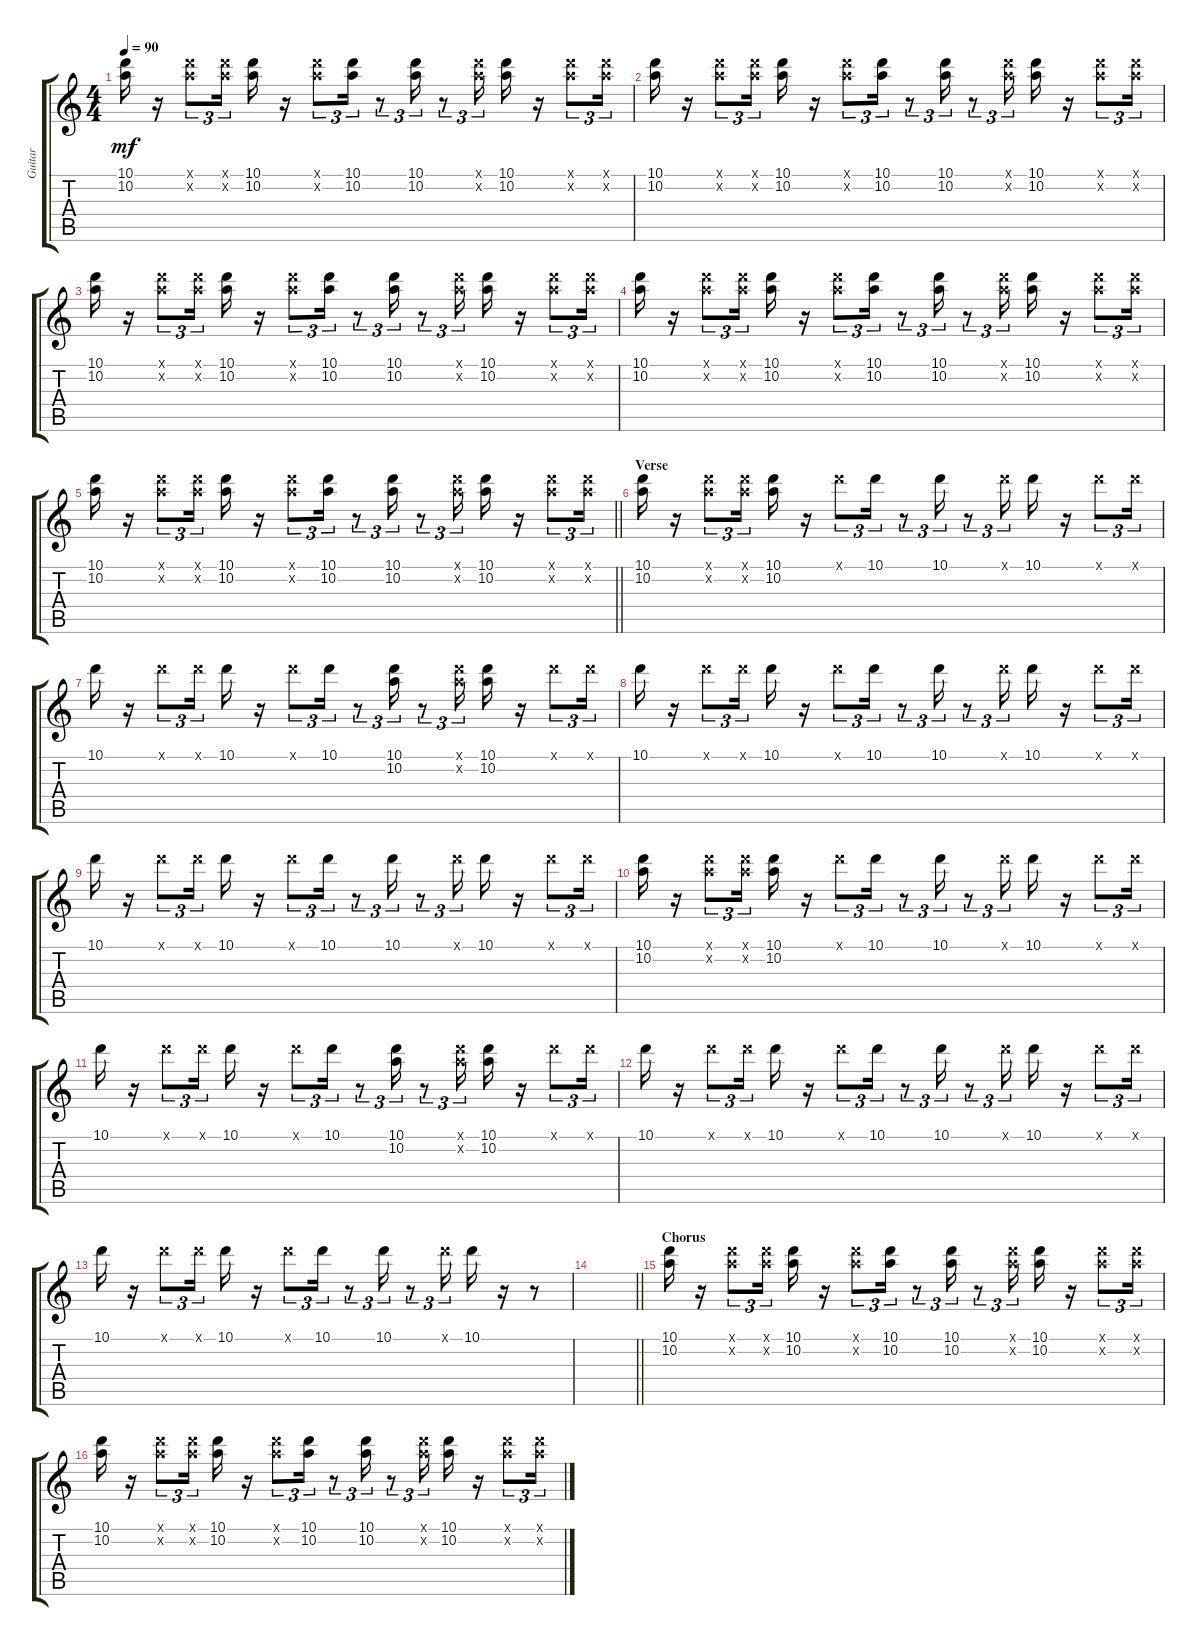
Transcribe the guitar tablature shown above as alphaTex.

\track ("Guitar" "Guitar") {instrument electricguitarclean}
\staff {score tabs}
\tuning (E4 B3 G3 D3 A2 E2) {hide}
\ts (4 4)
\tempo 90
\clef g2
\ks c
(10.1 10.2).16{dy mf} r.16 (10.1{x} 10.2{x}).8{tu (3 2)} (10.1{x} 10.2{x}).16{tu (3 2)} (10.1 10.2).16 r.16 (10.1{x} 10.2{x}).8{tu (3 2)} (10.1 10.2).16{tu (3 2)} r.8{tu (3 2)} (10.1 10.2).16{tu (3 2)} r.8{tu (3 2)} (10.1{x} 10.2{x}).16{tu (3 2)} (10.1 10.2).16 r.16 (10.1{x} 10.2{x}).8{tu (3 2)} (10.1{x} 10.2{x}).16{tu (3 2)} |
(10.1 10.2).16 r.16 (10.1{x} 10.2{x}).8{tu (3 2)} (10.1{x} 10.2{x}).16{tu (3 2)} (10.1 10.2).16 r.16 (10.1{x} 10.2{x}).8{tu (3 2)} (10.1 10.2).16{tu (3 2)} r.8{tu (3 2)} (10.1 10.2).16{tu (3 2)} r.8{tu (3 2)} (10.1{x} 10.2{x}).16{tu (3 2)} (10.1 10.2).16 r.16 (10.1{x} 10.2{x}).8{tu (3 2)} (10.1{x} 10.2{x}).16{tu (3 2)} |
(10.1 10.2).16 r.16 (10.1{x} 10.2{x}).8{tu (3 2)} (10.1{x} 10.2{x}).16{tu (3 2)} (10.1 10.2).16 r.16 (10.1{x} 10.2{x}).8{tu (3 2)} (10.1 10.2).16{tu (3 2)} r.8{tu (3 2)} (10.1 10.2).16{tu (3 2)} r.8{tu (3 2)} (10.1{x} 10.2{x}).16{tu (3 2)} (10.1 10.2).16 r.16 (10.1{x} 10.2{x}).8{tu (3 2)} (10.1{x} 10.2{x}).16{tu (3 2)} |
(10.1 10.2).16 r.16 (10.1{x} 10.2{x}).8{tu (3 2)} (10.1{x} 10.2{x}).16{tu (3 2)} (10.1 10.2).16 r.16 (10.1{x} 10.2{x}).8{tu (3 2)} (10.1 10.2).16{tu (3 2)} r.8{tu (3 2)} (10.1 10.2).16{tu (3 2)} r.8{tu (3 2)} (10.1{x} 10.2{x}).16{tu (3 2)} (10.1 10.2).16 r.16 (10.1{x} 10.2{x}).8{tu (3 2)} (10.1{x} 10.2{x}).16{tu (3 2)} |
\barLineRight lightlight
(10.1 10.2).16 r.16 (10.1{x} 10.2{x}).8{tu (3 2)} (10.1{x} 10.2{x}).16{tu (3 2)} (10.1 10.2).16 r.16 (10.1{x} 10.2{x}).8{tu (3 2)} (10.1 10.2).16{tu (3 2)} r.8{tu (3 2)} (10.1 10.2).16{tu (3 2)} r.8{tu (3 2)} (10.1{x} 10.2{x}).16{tu (3 2)} (10.1 10.2).16 r.16 (10.1{x} 10.2{x}).8{tu (3 2)} (10.1{x} 10.2{x}).16{tu (3 2)} |
\section ("" "Verse")
(10.1 10.2).16 r.16 (10.1{x} 10.2{x}).8{tu (3 2)} (10.1{x} 10.2{x}).16{tu (3 2)} (10.1 10.2).16 r.16 10.1{x}.8{tu (3 2)} 10.1.16{tu (3 2)} r.8{tu (3 2)} 10.1.16{tu (3 2)} r.8{tu (3 2)} 10.1{x}.16{tu (3 2)} 10.1.16 r.16 10.1{x}.8{tu (3 2)} 10.1{x}.16{tu (3 2)} |
10.1.16 r.16 10.1{x}.8{tu (3 2)} 10.1{x}.16{tu (3 2)} 10.1.16 r.16 10.1{x}.8{tu (3 2)} 10.1.16{tu (3 2)} r.8{tu (3 2)} (10.1 10.2).16{tu (3 2)} r.8{tu (3 2)} (10.1{x} 10.2{x}).16{tu (3 2)} (10.1 10.2).16 r.16 10.1{x}.8{tu (3 2)} 10.1{x}.16{tu (3 2)} |
10.1.16 r.16 10.1{x}.8{tu (3 2)} 10.1{x}.16{tu (3 2)} 10.1.16 r.16 10.1{x}.8{tu (3 2)} 10.1.16{tu (3 2)} r.8{tu (3 2)} 10.1.16{tu (3 2)} r.8{tu (3 2)} 10.1{x}.16{tu (3 2)} 10.1.16 r.16 10.1{x}.8{tu (3 2)} 10.1{x}.16{tu (3 2)} |
10.1.16 r.16 10.1{x}.8{tu (3 2)} 10.1{x}.16{tu (3 2)} 10.1.16 r.16 10.1{x}.8{tu (3 2)} 10.1.16{tu (3 2)} r.8{tu (3 2)} 10.1.16{tu (3 2)} r.8{tu (3 2)} 10.1{x}.16{tu (3 2)} 10.1.16 r.16 10.1{x}.8{tu (3 2)} 10.1{x}.16{tu (3 2)} |
(10.1 10.2).16 r.16 (10.1{x} 10.2{x}).8{tu (3 2)} (10.1{x} 10.2{x}).16{tu (3 2)} (10.1 10.2).16 r.16 10.1{x}.8{tu (3 2)} 10.1.16{tu (3 2)} r.8{tu (3 2)} 10.1.16{tu (3 2)} r.8{tu (3 2)} 10.1{x}.16{tu (3 2)} 10.1.16 r.16 10.1{x}.8{tu (3 2)} 10.1{x}.16{tu (3 2)} |
10.1.16 r.16 10.1{x}.8{tu (3 2)} 10.1{x}.16{tu (3 2)} 10.1.16 r.16 10.1{x}.8{tu (3 2)} 10.1.16{tu (3 2)} r.8{tu (3 2)} (10.1 10.2).16{tu (3 2)} r.8{tu (3 2)} (10.1{x} 10.2{x}).16{tu (3 2)} (10.1 10.2).16 r.16 10.1{x}.8{tu (3 2)} 10.1{x}.16{tu (3 2)} |
10.1.16 r.16 10.1{x}.8{tu (3 2)} 10.1{x}.16{tu (3 2)} 10.1.16 r.16 10.1{x}.8{tu (3 2)} 10.1.16{tu (3 2)} r.8{tu (3 2)} 10.1.16{tu (3 2)} r.8{tu (3 2)} 10.1{x}.16{tu (3 2)} 10.1.16 r.16 10.1{x}.8{tu (3 2)} 10.1{x}.16{tu (3 2)} |
10.1.16 r.16 10.1{x}.8{tu (3 2)} 10.1{x}.16{tu (3 2)} 10.1.16 r.16 10.1{x}.8{tu (3 2)} 10.1.16{tu (3 2)} r.8{tu (3 2)} 10.1.16{tu (3 2)} r.8{tu (3 2)} 10.1{x}.16{tu (3 2)} 10.1.16 r.16 r.8 |
\barLineRight lightlight
|
\section ("" "Chorus")
(10.1 10.2).16 r.16 (10.1{x} 10.2{x}).8{tu (3 2)} (10.1{x} 10.2{x}).16{tu (3 2)} (10.1 10.2).16 r.16 (10.1{x} 10.2{x}).8{tu (3 2)} (10.1 10.2).16{tu (3 2)} r.8{tu (3 2)} (10.1 10.2).16{tu (3 2)} r.8{tu (3 2)} (10.1{x} 10.2{x}).16{tu (3 2)} (10.1 10.2).16 r.16 (10.1{x} 10.2{x}).8{tu (3 2)} (10.1{x} 10.2{x}).16{tu (3 2)} |
(10.1 10.2).16 r.16 (10.1{x} 10.2{x}).8{tu (3 2)} (10.1{x} 10.2{x}).16{tu (3 2)} (10.1 10.2).16 r.16 (10.1{x} 10.2{x}).8{tu (3 2)} (10.1 10.2).16{tu (3 2)} r.8{tu (3 2)} (10.1 10.2).16{tu (3 2)} r.8{tu (3 2)} (10.1{x} 10.2{x}).16{tu (3 2)} (10.1 10.2).16 r.16 (10.1{x} 10.2{x}).8{tu (3 2)} (10.1{x} 10.2{x}).16{tu (3 2)}
